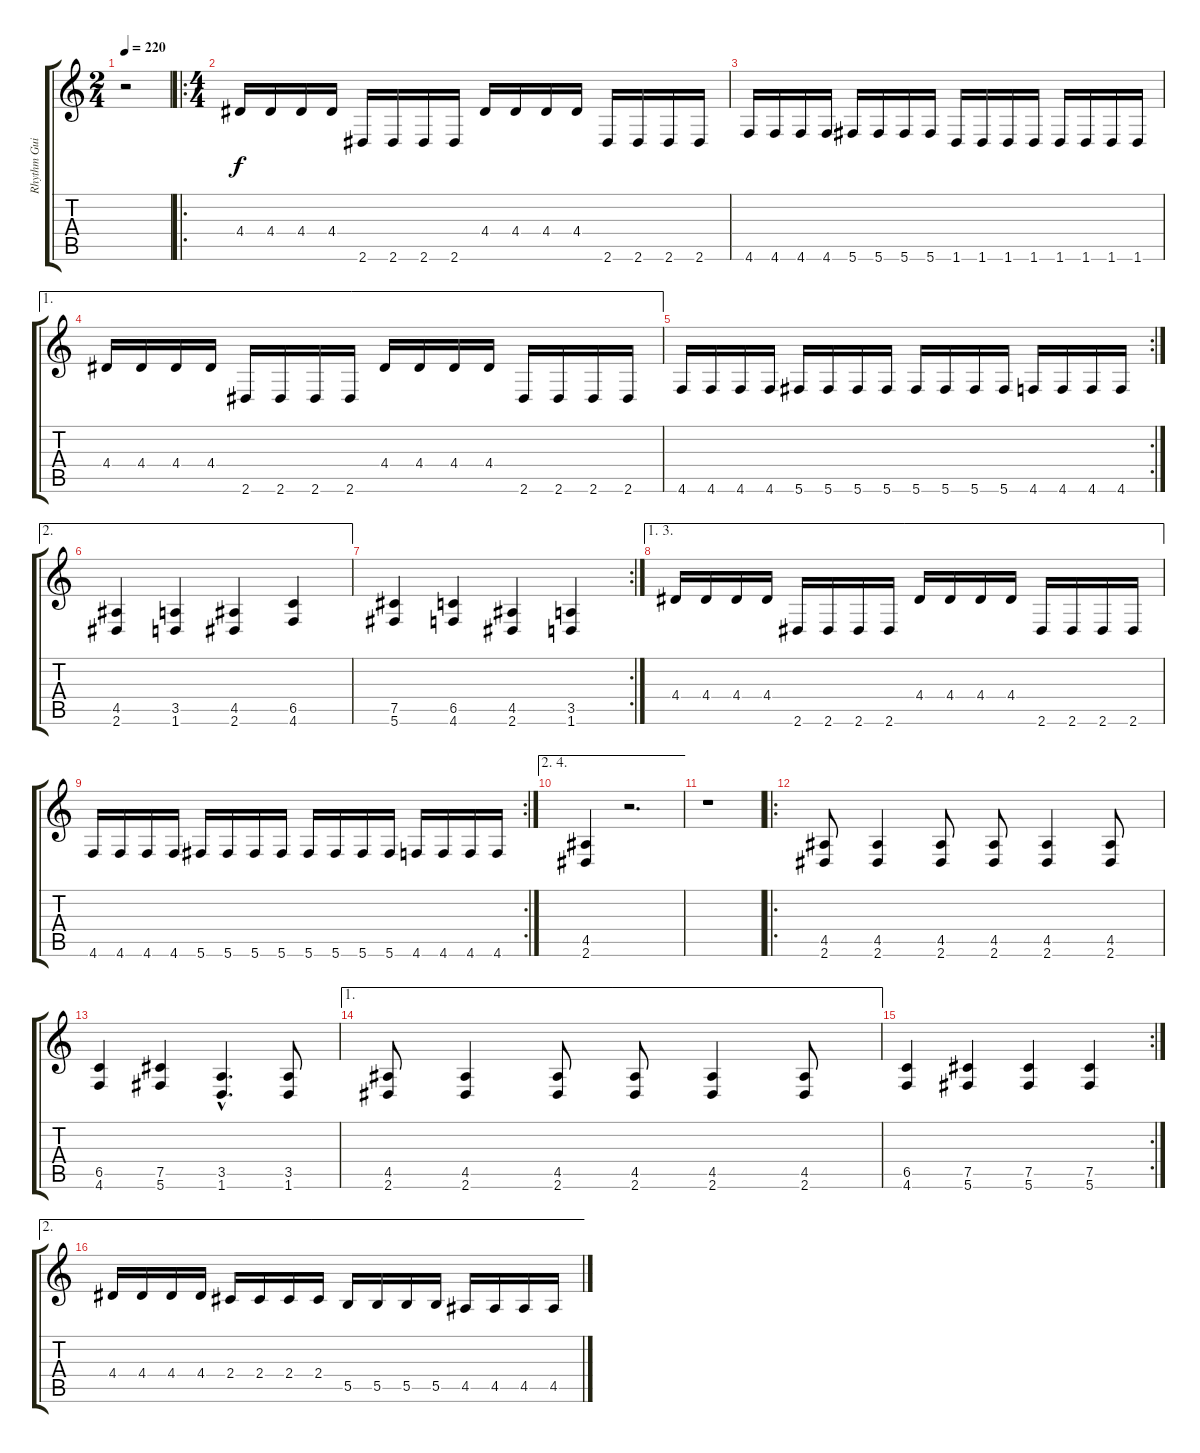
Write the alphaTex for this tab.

\track ("Rhythm Guitar" "Rhythm Gui") {instrument overdrivenguitar}
\staff {score tabs}
\tuning (Db4 Ab3 E3 B2 Gb2 Db2) {hide}
\ts (2 4)
\tempo 220
\clef g2
\ks c
r.2{dy f instrument overdrivenguitar} |
\ro
\ts (4 4)
4.4.16 4.4.16 4.4.16 4.4.16 2.6.16 2.6.16 2.6.16 2.6.16 4.4.16 4.4.16 4.4.16 4.4.16 2.6.16 2.6.16 2.6.16 2.6.16 |
4.6.16 4.6.16 4.6.16 4.6.16 5.6.16 5.6.16 5.6.16 5.6.16 1.6.16 1.6.16 1.6.16 1.6.16 1.6.16 1.6.16 1.6.16 1.6.16 |
\ae 1
4.4.16 4.4.16 4.4.16 4.4.16 2.6.16 2.6.16 2.6.16 2.6.16 4.4.16 4.4.16 4.4.16 4.4.16 2.6.16 2.6.16 2.6.16 2.6.16 |
\rc 2
4.6.16 4.6.16 4.6.16 4.6.16 5.6.16 5.6.16 5.6.16 5.6.16 5.6.16 5.6.16 5.6.16 5.6.16 4.6.16 4.6.16 4.6.16 4.6.16 |
\ae 2
(4.5 2.6).4 (3.5 1.6).4 (4.5 2.6).4 (6.5 4.6).4 |
\rc 2
(7.5 5.6).4 (6.5 4.6).4 (4.5 2.6).4 (3.5 1.6).4 |
\ae (1 3)
4.4.16 4.4.16 4.4.16 4.4.16 2.6.16 2.6.16 2.6.16 2.6.16 4.4.16 4.4.16 4.4.16 4.4.16 2.6.16 2.6.16 2.6.16 2.6.16 |
\rc 2
4.6.16 4.6.16 4.6.16 4.6.16 5.6.16 5.6.16 5.6.16 5.6.16 5.6.16 5.6.16 5.6.16 5.6.16 4.6.16 4.6.16 4.6.16 4.6.16 |
\ae (2 4)
(4.5 2.6).4 r.2{d} |
r.1 |
\ro
(4.5 2.6).8 (4.5 2.6).4 (4.5 2.6).8 (4.5 2.6).8 (4.5 2.6).4 (4.5 2.6).8 |
(6.5 4.6).4 (7.5 5.6).4 (3.5{hac} 1.6{hac}).4{d} (3.5 1.6).8 |
\ae 1
(4.5 2.6).8 (4.5 2.6).4 (4.5 2.6).8 (4.5 2.6).8 (4.5 2.6).4 (4.5 2.6).8 |
\rc 2
(6.5 4.6).4 (7.5 5.6).4 (7.5 5.6).4 (7.5 5.6).4 |
\ae 2
4.4.16 4.4.16 4.4.16 4.4.16 2.4.16 2.4.16 2.4.16 2.4.16 5.5.16 5.5.16 5.5.16 5.5.16 4.5.16 4.5.16 4.5.16 4.5.16
